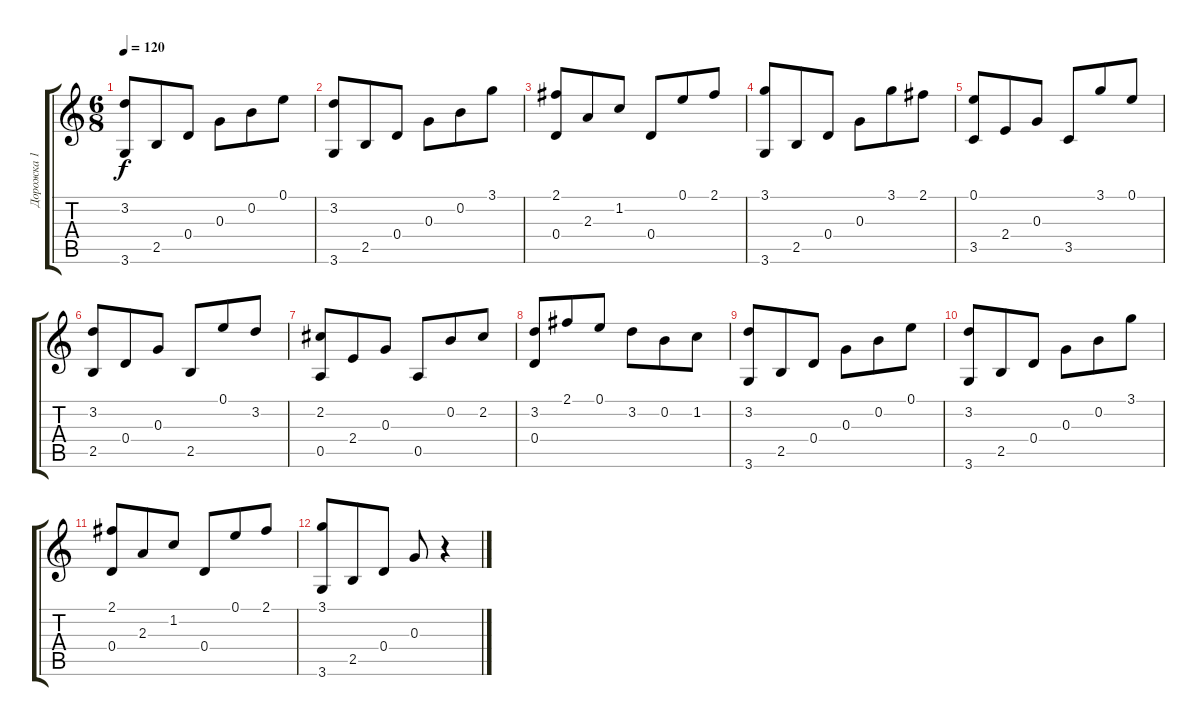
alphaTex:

\track ("Дорожка 1" "Дорожка 1") {instrument acousticguitarnylon}
\staff {score tabs}
\tuning (E4 B3 G3 D3 A2 E2) {hide}
\ts (6 8)
\tempo 120
\clef g2
\ks c
(3.2 3.6).8{dy f} 2.5.8 0.4.8 0.3.8 0.2.8 0.1.8 |
(3.2 3.6).8 2.5.8 0.4.8 0.3.8 0.2.8 3.1.8 |
(2.1 0.4).8 2.3.8 1.2.8 0.4.8 0.1.8 2.1.8 |
(3.1 3.6).8 2.5.8 0.4.8 0.3.8 3.1.8 2.1.8 |
(0.1 3.5).8 2.4.8 0.3.8 3.5.8 3.1.8 0.1.8 |
(3.2 2.5).8 0.4.8 0.3.8 2.5.8 0.1.8 3.2.8 |
(2.2 0.5).8 2.4.8 0.3.8 0.5.8 0.2.8 2.2.8 |
(3.2 0.4).8 2.1.8 0.1.8 3.2.8 0.2.8 1.2.8 |
(3.2 3.6).8 2.5.8 0.4.8 0.3.8 0.2.8 0.1.8 |
(3.2 3.6).8 2.5.8 0.4.8 0.3.8 0.2.8 3.1.8 |
(2.1 0.4).8 2.3.8 1.2.8 0.4.8 0.1.8 2.1.8 |
(3.1 3.6).8 2.5.8 0.4.8 0.3.8 r.4
